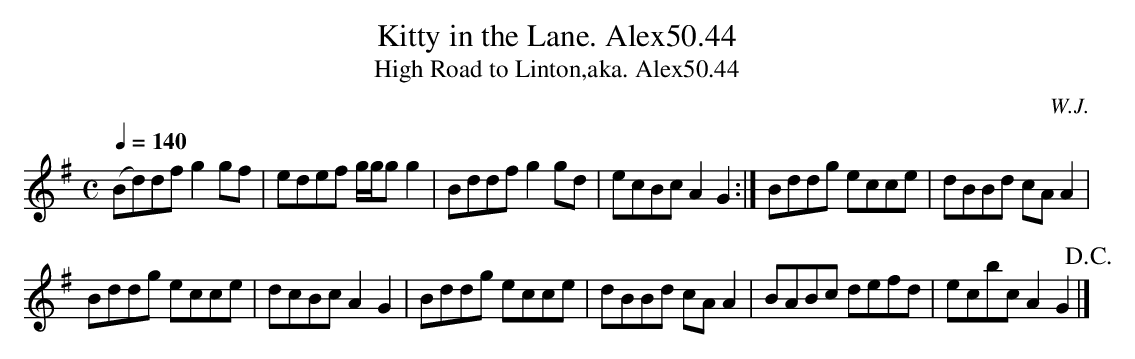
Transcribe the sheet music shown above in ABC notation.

X:1
T:Kitty in the Lane. Alex50.44
T:High Road to Linton,aka. Alex50.44
C:W.J.
M:C
L:1/8
Q:1/4=140
K:G
(Bd)df g2 gf|edef g/g/g g2|Bddf g2 gd|ecBc A2G2:|Bddg ecce|dBBd cA A2|
Bddg ecce|dcBc A2G2|Bddg ecce|dBBd cA A2|BABc defd|ecbc A2G2!D.C.!|]
